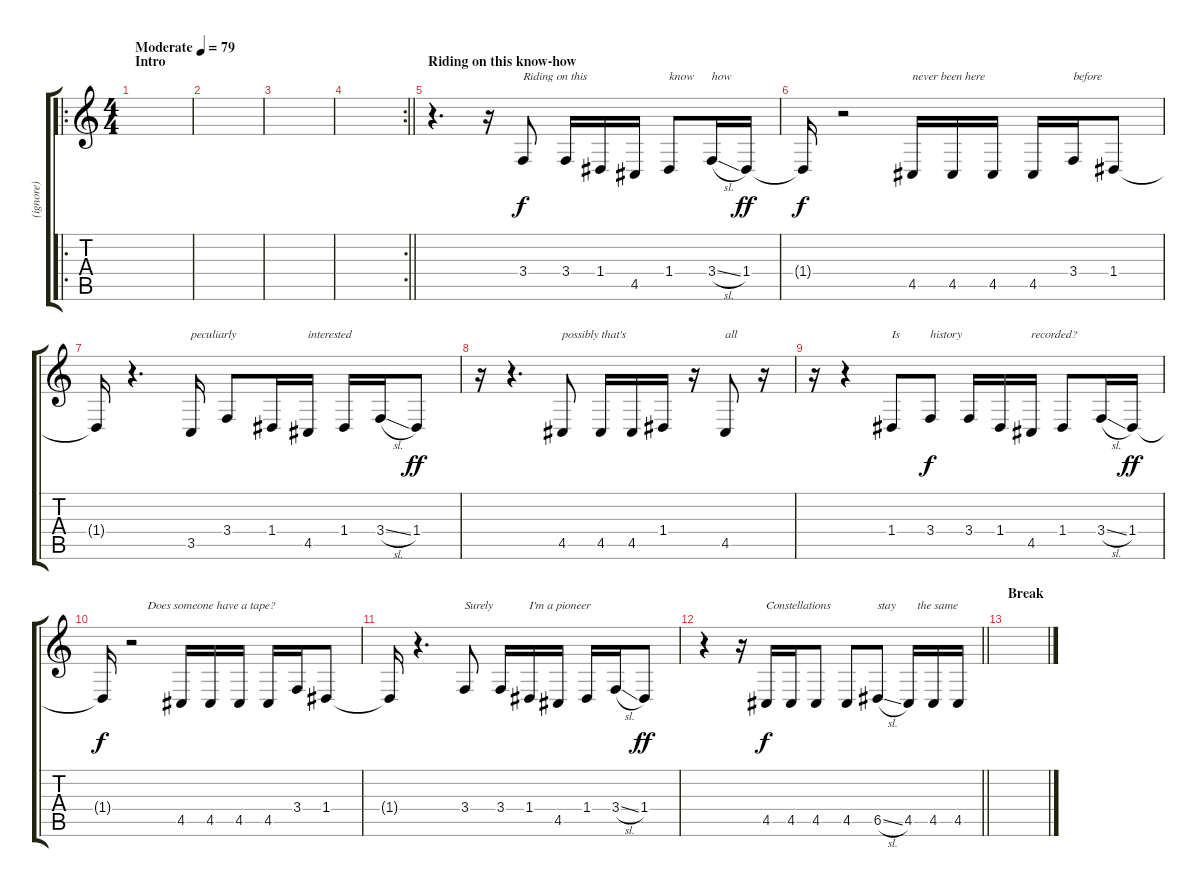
\track ("(ignore)" "(ignore)") {instrument panflute}
\staff {score tabs}
\tuning (E4 B3 G3 D3 A2 E2) {hide}
\ro
\ts (4 4)
\section ("" "Intro")
\tempo (79 "Moderate")
\clef g2
\ks c
|
|
|
\rc 2
\barLineRight lightlight
|
\section ("" "Riding on this know-how")
r.4{d} r.16 3.4.8{txt "Riding on this"} 3.4.16 1.4.16 4.5.16 1.4.8{txt "know"} 3.4{sl}.16{txt "how"} 1.4.16{dy ff} |
1.4{t}.16{dy f} r.2 4.5.16{txt "never been here"} 4.5.16 4.5.16 4.5.16 3.4.16{txt "before"} 1.4.8 |
1.4{t}.16 r.4{d} 3.5.16{txt "peculiarly"} 3.4.8 1.4.16 4.5.16{txt "interested"} 1.4.16 3.4{sl}.16 1.4.8{dy ff} |
r.16 r.4{d} 4.5.8{txt "possibly that's"} 4.5.16 4.5.16 1.4.16 r.16 4.5.8{txt "all"} r.16 |
r.16 r.4 1.4.8{txt "Is"} 3.4.8{txt "history" dy f} 3.4.16 1.4.16 4.5.16{txt "recorded?"} 1.4.8 3.4{sl}.16 1.4.16{dy ff} |
1.4{t}.16{txt "               Does someone have a tape?" dy f} r.2 4.5.16 4.5.16 4.5.16 4.5.16 3.4.16 1.4.8 |
1.4{t}.16 r.4{d} 3.4.8{txt "Surely"} 3.4.16 1.4.16{txt "I'm a pioneer"} 4.5.16 1.4.16 3.4{sl}.16 1.4.8{dy ff} |
\barLineRight lightlight
r.4 r.16 4.5.16{txt "Constellations" dy f} 4.5.16 4.5.8 4.5.8 6.5{sl}.8{txt "stay"} 4.5.16{txt "   the same"} 4.5.16 4.5.16 |
\section ("" "Break")
